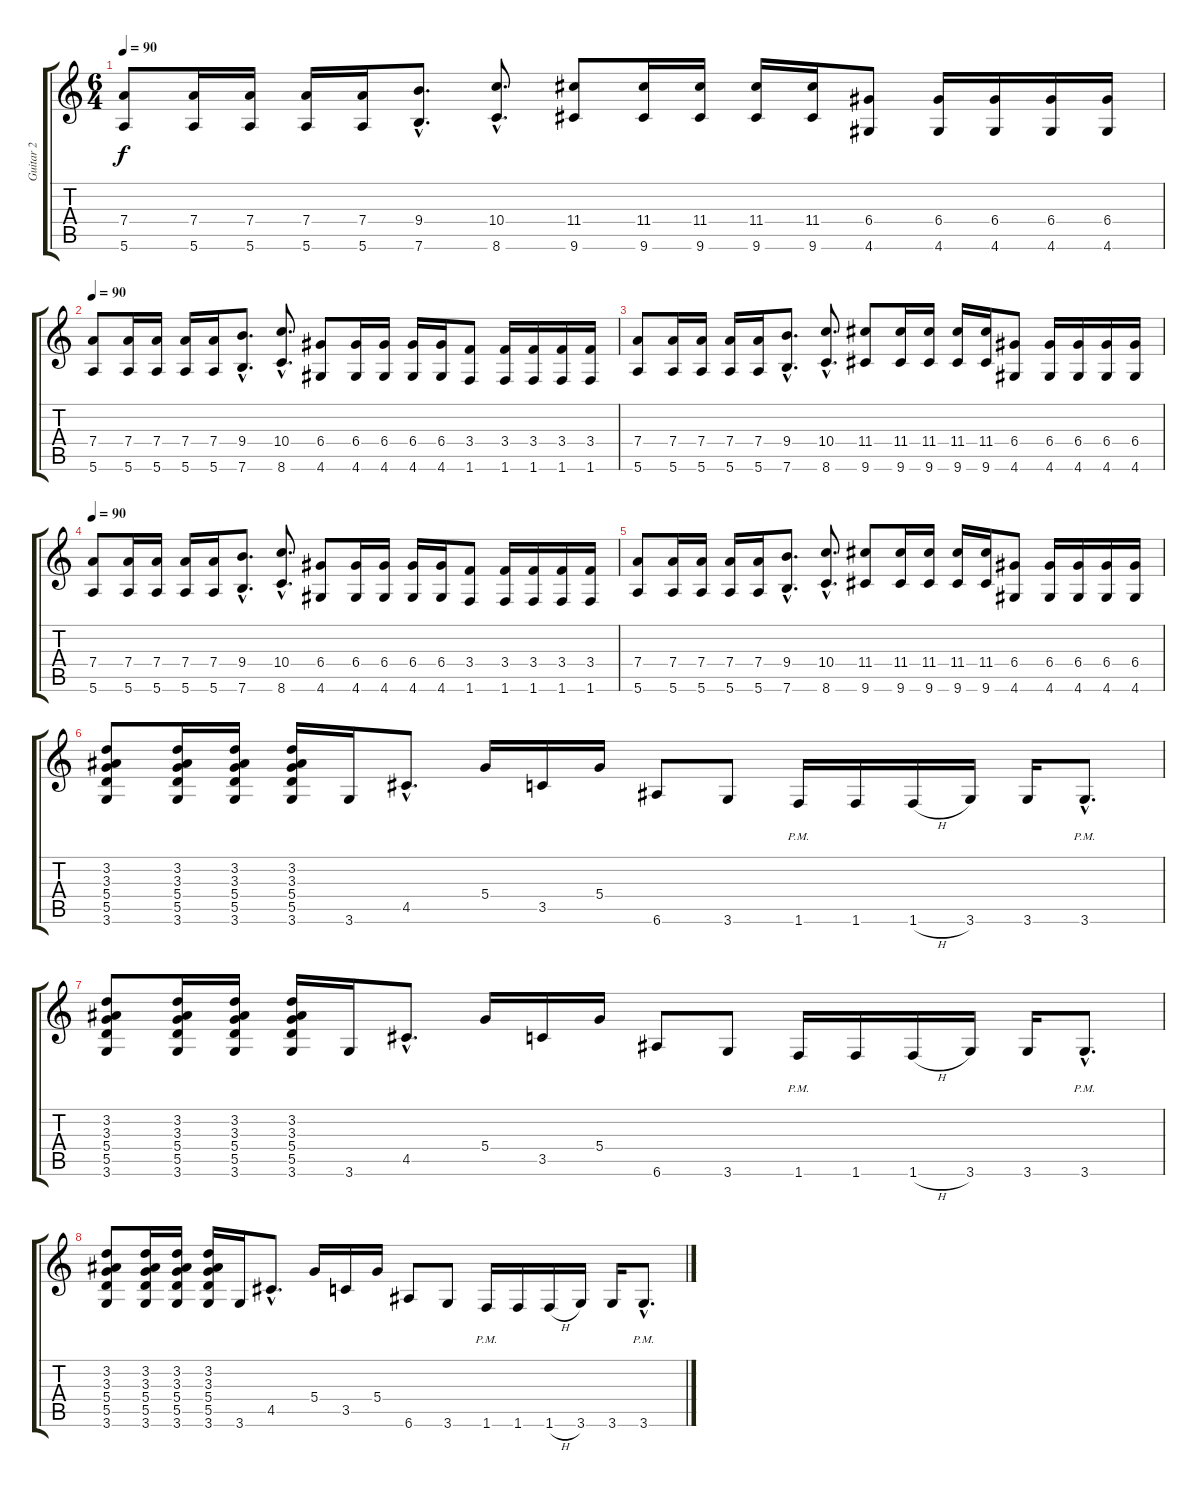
\track ("Guitar 2" "Guitar 2") {instrument distortionguitar}
\staff {score tabs}
\tuning (E4 B3 G3 D3 A2 E2) {hide}
\ts (6 4)
\tempo 90
\clef g2
\ks c
(7.4 5.6).8{dy f} (7.4 5.6).16 (7.4 5.6).16 (7.4 5.6).16 (7.4 5.6).16 (9.4{hac} 7.6{hac}).8{d} (10.4{hac} 8.6{hac}).8{d} (11.4 9.6).8 (11.4 9.6).16 (11.4 9.6).16 (11.4 9.6).16 (11.4 9.6).16 (6.4 4.6).8 (6.4 4.6).16 (6.4 4.6).16 (6.4 4.6).16 (6.4 4.6).16 |
\tempo 90
(7.4 5.6).8 (7.4 5.6).16 (7.4 5.6).16 (7.4 5.6).16 (7.4 5.6).16 (9.4{hac} 7.6{hac}).8{d} (10.4{hac} 8.6{hac}).8{d} (6.4 4.6).8 (6.4 4.6).16 (6.4 4.6).16 (6.4 4.6).16 (6.4 4.6).16 (3.4 1.6).8 (3.4 1.6).16 (3.4 1.6).16 (3.4 1.6).16 (3.4 1.6).16 |
(7.4 5.6).8 (7.4 5.6).16 (7.4 5.6).16 (7.4 5.6).16 (7.4 5.6).16 (9.4{hac} 7.6{hac}).8{d} (10.4{hac} 8.6{hac}).8{d} (11.4 9.6).8 (11.4 9.6).16 (11.4 9.6).16 (11.4 9.6).16 (11.4 9.6).16 (6.4 4.6).8 (6.4 4.6).16 (6.4 4.6).16 (6.4 4.6).16 (6.4 4.6).16 |
\tempo 90
(7.4 5.6).8 (7.4 5.6).16 (7.4 5.6).16 (7.4 5.6).16 (7.4 5.6).16 (9.4{hac} 7.6{hac}).8{d} (10.4{hac} 8.6{hac}).8{d} (6.4 4.6).8 (6.4 4.6).16 (6.4 4.6).16 (6.4 4.6).16 (6.4 4.6).16 (3.4 1.6).8 (3.4 1.6).16 (3.4 1.6).16 (3.4 1.6).16 (3.4 1.6).16 |
(7.4 5.6).8 (7.4 5.6).16 (7.4 5.6).16 (7.4 5.6).16 (7.4 5.6).16 (9.4{hac} 7.6{hac}).8{d} (10.4{hac} 8.6{hac}).8{d} (11.4 9.6).8 (11.4 9.6).16 (11.4 9.6).16 (11.4 9.6).16 (11.4 9.6).16 (6.4 4.6).8 (6.4 4.6).16 (6.4 4.6).16 (6.4 4.6).16 (6.4 4.6).16 |
(3.2 3.3 5.4 5.5 3.6).8 (3.2 3.3 5.4 5.5 3.6).16 (3.2 3.3 5.4 5.5 3.6).16 (3.2 3.3 5.4 5.5 3.6).16 3.6.16 4.5{hac}.8{d} 5.4.16 3.5.16 5.4.16 6.6.8 3.6.8 1.6{pm}.16 1.6.16 1.6{h}.16 3.6.16 3.6.16 3.6{hac pm}.8{d} |
(3.2 3.3 5.4 5.5 3.6).8 (3.2 3.3 5.4 5.5 3.6).16 (3.2 3.3 5.4 5.5 3.6).16 (3.2 3.3 5.4 5.5 3.6).16 3.6.16 4.5{hac}.8{d} 5.4.16 3.5.16 5.4.16 6.6.8 3.6.8 1.6{pm}.16 1.6.16 1.6{h}.16 3.6.16 3.6.16 3.6{hac pm}.8{d} |
(3.2 3.3 5.4 5.5 3.6).8 (3.2 3.3 5.4 5.5 3.6).16 (3.2 3.3 5.4 5.5 3.6).16 (3.2 3.3 5.4 5.5 3.6).16 3.6.16 4.5{hac}.8{d} 5.4.16 3.5.16 5.4.16 6.6.8 3.6.8 1.6{pm}.16 1.6.16 1.6{h}.16 3.6.16 3.6.16 3.6{hac pm}.8{d}
